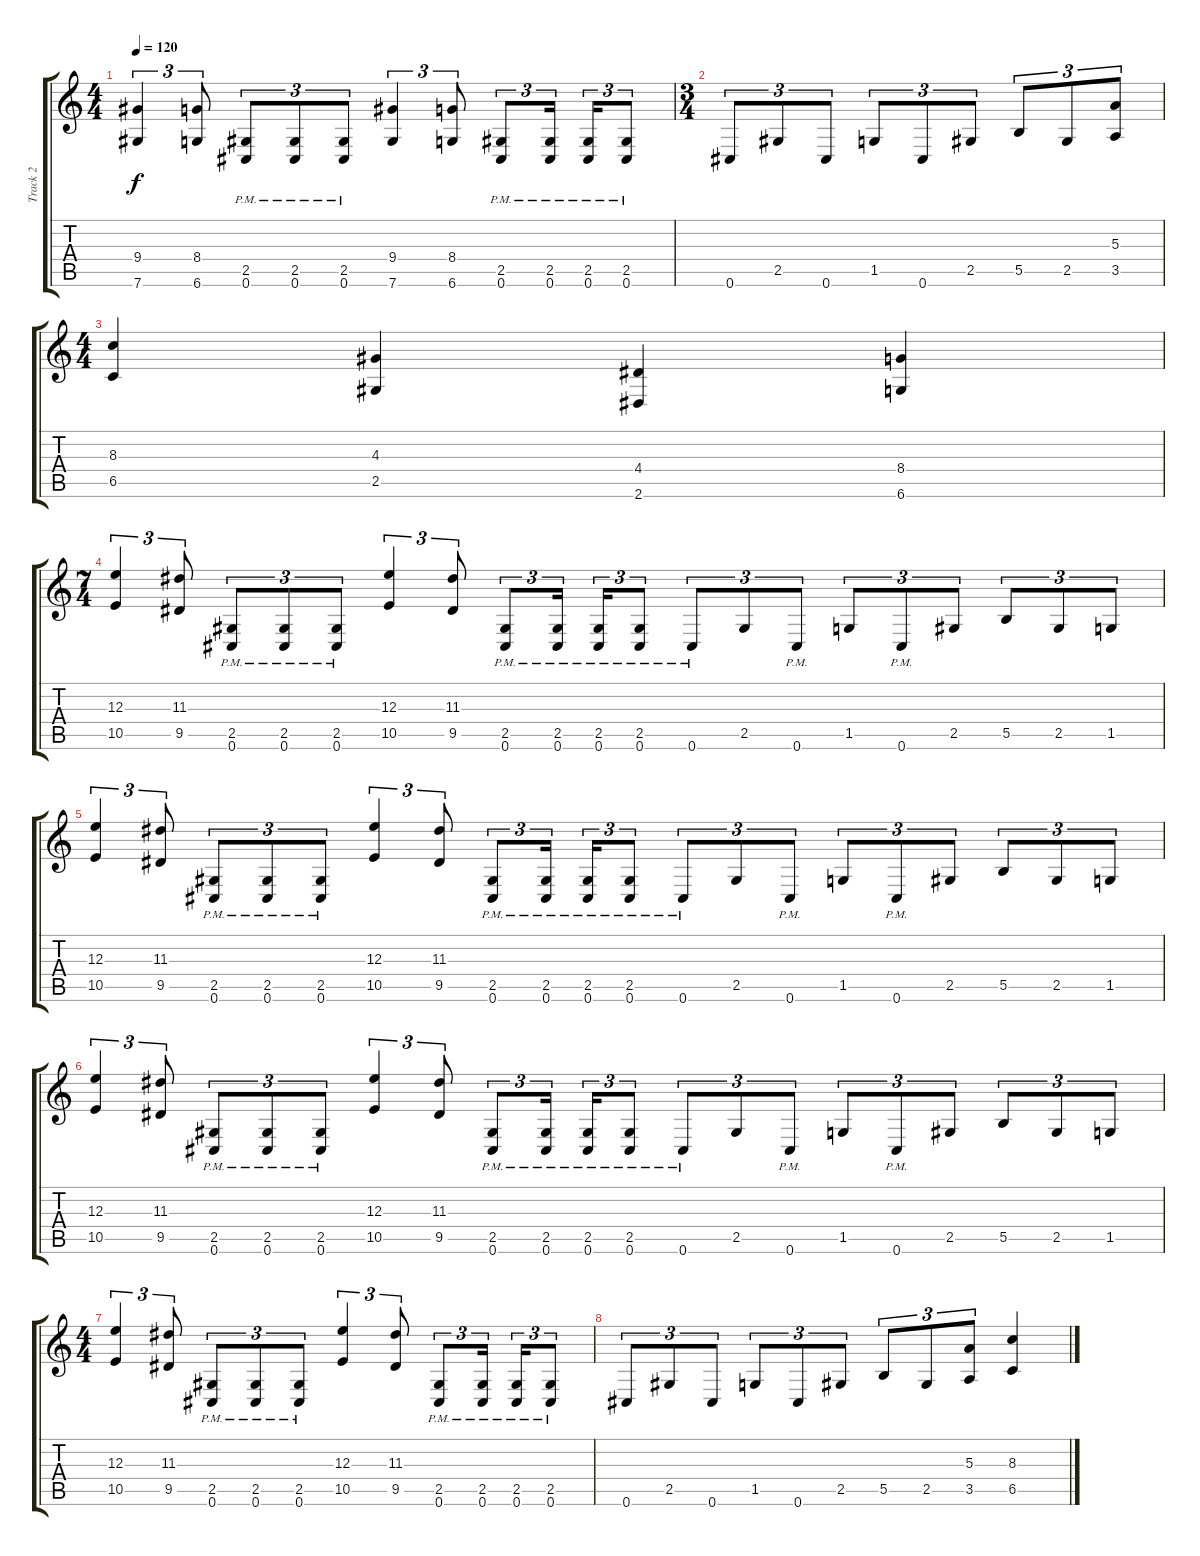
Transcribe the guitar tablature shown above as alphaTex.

\track ("Track 2" "Track 2") {instrument distortionguitar}
\staff {score tabs}
\tuning (Db4 Ab3 E3 B2 Gb2 Db2) {hide}
\ts (4 4)
\tempo 120
\clef g2
\ks c
(9.4 7.6).4{tu (3 2) dy f} (8.4 6.6).8{tu (3 2)} (2.5{pm} 0.6{pm}).8{tu (3 2)} (2.5{pm} 0.6{pm}).8{tu (3 2)} (2.5{pm} 0.6{pm}).8{tu (3 2)} (9.4 7.6).4{tu (3 2)} (8.4 6.6).8{tu (3 2)} (2.5{pm} 0.6{pm}).8{tu (3 2)} (2.5{pm} 0.6{pm}).16{tu (3 2)} (2.5{pm} 0.6{pm}).16{tu (3 2)} (2.5{pm} 0.6{pm}).8{tu (3 2)} |
\ts (3 4)
0.6.8{tu (3 2)} 2.5.8{tu (3 2)} 0.6.8{tu (3 2)} 1.5.8{tu (3 2)} 0.6.8{tu (3 2)} 2.5.8{tu (3 2)} 5.5.8{tu (3 2)} 2.5.8{tu (3 2)} (5.3 3.5).8{tu (3 2)} |
\ts (4 4)
(8.3 6.5).4 (4.3 2.5).4 (4.4 2.6).4 (8.4 6.6).4 |
\ts (7 4)
(12.3 10.5).4{tu (3 2)} (11.3 9.5).8{tu (3 2)} (2.5{pm} 0.6{pm}).8{tu (3 2)} (2.5{pm} 0.6{pm}).8{tu (3 2)} (2.5{pm} 0.6{pm}).8{tu (3 2)} (12.3 10.5).4{tu (3 2)} (11.3 9.5).8{tu (3 2)} (2.5{pm} 0.6{pm}).8{tu (3 2)} (2.5{pm} 0.6{pm}).16{tu (3 2)} (2.5{pm} 0.6{pm}).16{tu (3 2)} (2.5{pm} 0.6{pm}).8{tu (3 2)} 0.6{pm}.8{tu (3 2)} 2.5.8{tu (3 2)} 0.6{pm}.8{tu (3 2)} 1.5.8{tu (3 2)} 0.6{pm}.8{tu (3 2)} 2.5.8{tu (3 2)} 5.5.8{tu (3 2)} 2.5.8{tu (3 2)} 1.5.8{tu (3 2)} |
(12.3 10.5).4{tu (3 2)} (11.3 9.5).8{tu (3 2)} (2.5{pm} 0.6{pm}).8{tu (3 2)} (2.5{pm} 0.6{pm}).8{tu (3 2)} (2.5{pm} 0.6{pm}).8{tu (3 2)} (12.3 10.5).4{tu (3 2)} (11.3 9.5).8{tu (3 2)} (2.5{pm} 0.6{pm}).8{tu (3 2)} (2.5{pm} 0.6{pm}).16{tu (3 2)} (2.5{pm} 0.6{pm}).16{tu (3 2)} (2.5{pm} 0.6{pm}).8{tu (3 2)} 0.6{pm}.8{tu (3 2)} 2.5.8{tu (3 2)} 0.6{pm}.8{tu (3 2)} 1.5.8{tu (3 2)} 0.6{pm}.8{tu (3 2)} 2.5.8{tu (3 2)} 5.5.8{tu (3 2)} 2.5.8{tu (3 2)} 1.5.8{tu (3 2)} |
(12.3 10.5).4{tu (3 2)} (11.3 9.5).8{tu (3 2)} (2.5{pm} 0.6{pm}).8{tu (3 2)} (2.5{pm} 0.6{pm}).8{tu (3 2)} (2.5{pm} 0.6{pm}).8{tu (3 2)} (12.3 10.5).4{tu (3 2)} (11.3 9.5).8{tu (3 2)} (2.5{pm} 0.6{pm}).8{tu (3 2)} (2.5{pm} 0.6{pm}).16{tu (3 2)} (2.5{pm} 0.6{pm}).16{tu (3 2)} (2.5{pm} 0.6{pm}).8{tu (3 2)} 0.6{pm}.8{tu (3 2)} 2.5.8{tu (3 2)} 0.6{pm}.8{tu (3 2)} 1.5.8{tu (3 2)} 0.6{pm}.8{tu (3 2)} 2.5.8{tu (3 2)} 5.5.8{tu (3 2)} 2.5.8{tu (3 2)} 1.5.8{tu (3 2)} |
\ts (4 4)
(12.3 10.5).4{tu (3 2)} (11.3 9.5).8{tu (3 2)} (2.5{pm} 0.6{pm}).8{tu (3 2)} (2.5{pm} 0.6{pm}).8{tu (3 2)} (2.5{pm} 0.6{pm}).8{tu (3 2)} (12.3 10.5).4{tu (3 2)} (11.3 9.5).8{tu (3 2)} (2.5{pm} 0.6{pm}).8{tu (3 2)} (2.5{pm} 0.6{pm}).16{tu (3 2)} (2.5{pm} 0.6{pm}).16{tu (3 2)} (2.5{pm} 0.6{pm}).8{tu (3 2)} |
0.6.8{tu (3 2)} 2.5.8{tu (3 2)} 0.6.8{tu (3 2)} 1.5.8{tu (3 2)} 0.6.8{tu (3 2)} 2.5.8{tu (3 2)} 5.5.8{tu (3 2)} 2.5.8{tu (3 2)} (5.3 3.5).8{tu (3 2)} (8.3 6.5).4
